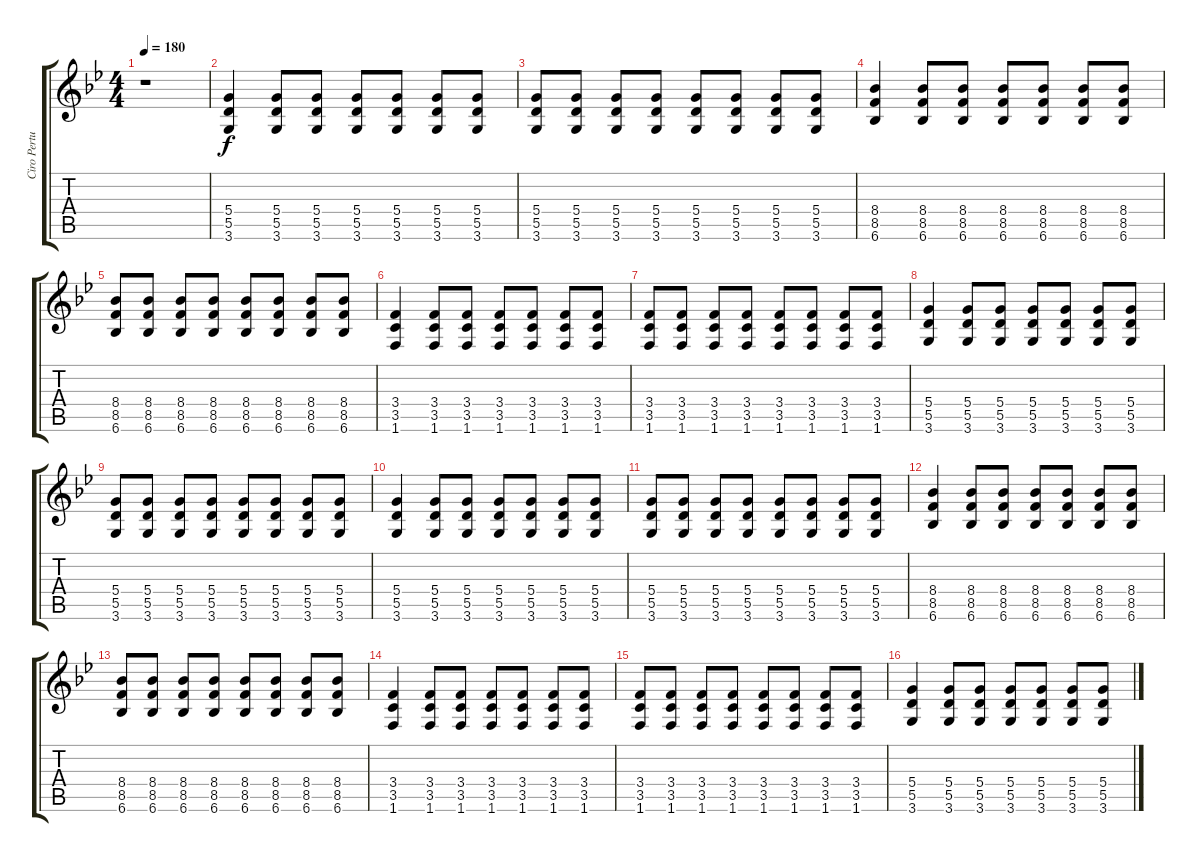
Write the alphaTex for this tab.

\track ("Ciro Pertusi" "Ciro Pertu") {instrument overdrivenguitar}
\staff {score tabs}
\tuning (E4 B3 G3 D3 A2 E2) {hide}
\ts (4 4)
\tempo 180
\clef g2
\ks bb
r.1{dy f instrument overdrivenguitar} |
(5.4 5.5 3.6).4 (5.4 5.5 3.6).8 (5.4 5.5 3.6).8 (5.4 5.5 3.6).8 (5.4 5.5 3.6).8 (5.4 5.5 3.6).8 (5.4 5.5 3.6).8 |
(5.4 5.5 3.6).8 (5.4 5.5 3.6).8 (5.4 5.5 3.6).8 (5.4 5.5 3.6).8 (5.4 5.5 3.6).8 (5.4 5.5 3.6).8 (5.4 5.5 3.6).8 (5.4 5.5 3.6).8 |
(8.4 8.5 6.6).4 (8.4 8.5 6.6).8 (8.4 8.5 6.6).8 (8.4 8.5 6.6).8 (8.4 8.5 6.6).8 (8.4 8.5 6.6).8 (8.4 8.5 6.6).8 |
(8.4 8.5 6.6).8 (8.4 8.5 6.6).8 (8.4 8.5 6.6).8 (8.4 8.5 6.6).8 (8.4 8.5 6.6).8 (8.4 8.5 6.6).8 (8.4 8.5 6.6).8 (8.4 8.5 6.6).8 |
(3.4 3.5 1.6).4 (3.4 3.5 1.6).8 (3.4 3.5 1.6).8 (3.4 3.5 1.6).8 (3.4 3.5 1.6).8 (3.4 3.5 1.6).8 (3.4 3.5 1.6).8 |
(3.4 3.5 1.6).8 (3.4 3.5 1.6).8 (3.4 3.5 1.6).8 (3.4 3.5 1.6).8 (3.4 3.5 1.6).8 (3.4 3.5 1.6).8 (3.4 3.5 1.6).8 (3.4 3.5 1.6).8 |
(5.4 5.5 3.6).4 (5.4 5.5 3.6).8 (5.4 5.5 3.6).8 (5.4 5.5 3.6).8 (5.4 5.5 3.6).8 (5.4 5.5 3.6).8 (5.4 5.5 3.6).8 |
(5.4 5.5 3.6).8 (5.4 5.5 3.6).8 (5.4 5.5 3.6).8 (5.4 5.5 3.6).8 (5.4 5.5 3.6).8 (5.4 5.5 3.6).8 (5.4 5.5 3.6).8 (5.4 5.5 3.6).8 |
(5.4 5.5 3.6).4 (5.4 5.5 3.6).8 (5.4 5.5 3.6).8 (5.4 5.5 3.6).8 (5.4 5.5 3.6).8 (5.4 5.5 3.6).8 (5.4 5.5 3.6).8 |
(5.4 5.5 3.6).8 (5.4 5.5 3.6).8 (5.4 5.5 3.6).8 (5.4 5.5 3.6).8 (5.4 5.5 3.6).8 (5.4 5.5 3.6).8 (5.4 5.5 3.6).8 (5.4 5.5 3.6).8 |
(8.4 8.5 6.6).4 (8.4 8.5 6.6).8 (8.4 8.5 6.6).8 (8.4 8.5 6.6).8 (8.4 8.5 6.6).8 (8.4 8.5 6.6).8 (8.4 8.5 6.6).8 |
(8.4 8.5 6.6).8 (8.4 8.5 6.6).8 (8.4 8.5 6.6).8 (8.4 8.5 6.6).8 (8.4 8.5 6.6).8 (8.4 8.5 6.6).8 (8.4 8.5 6.6).8 (8.4 8.5 6.6).8 |
(3.4 3.5 1.6).4 (3.4 3.5 1.6).8 (3.4 3.5 1.6).8 (3.4 3.5 1.6).8 (3.4 3.5 1.6).8 (3.4 3.5 1.6).8 (3.4 3.5 1.6).8 |
(3.4 3.5 1.6).8 (3.4 3.5 1.6).8 (3.4 3.5 1.6).8 (3.4 3.5 1.6).8 (3.4 3.5 1.6).8 (3.4 3.5 1.6).8 (3.4 3.5 1.6).8 (3.4 3.5 1.6).8 |
(5.4 5.5 3.6).4 (5.4 5.5 3.6).8 (5.4 5.5 3.6).8 (5.4 5.5 3.6).8 (5.4 5.5 3.6).8 (5.4 5.5 3.6).8 (5.4 5.5 3.6).8
